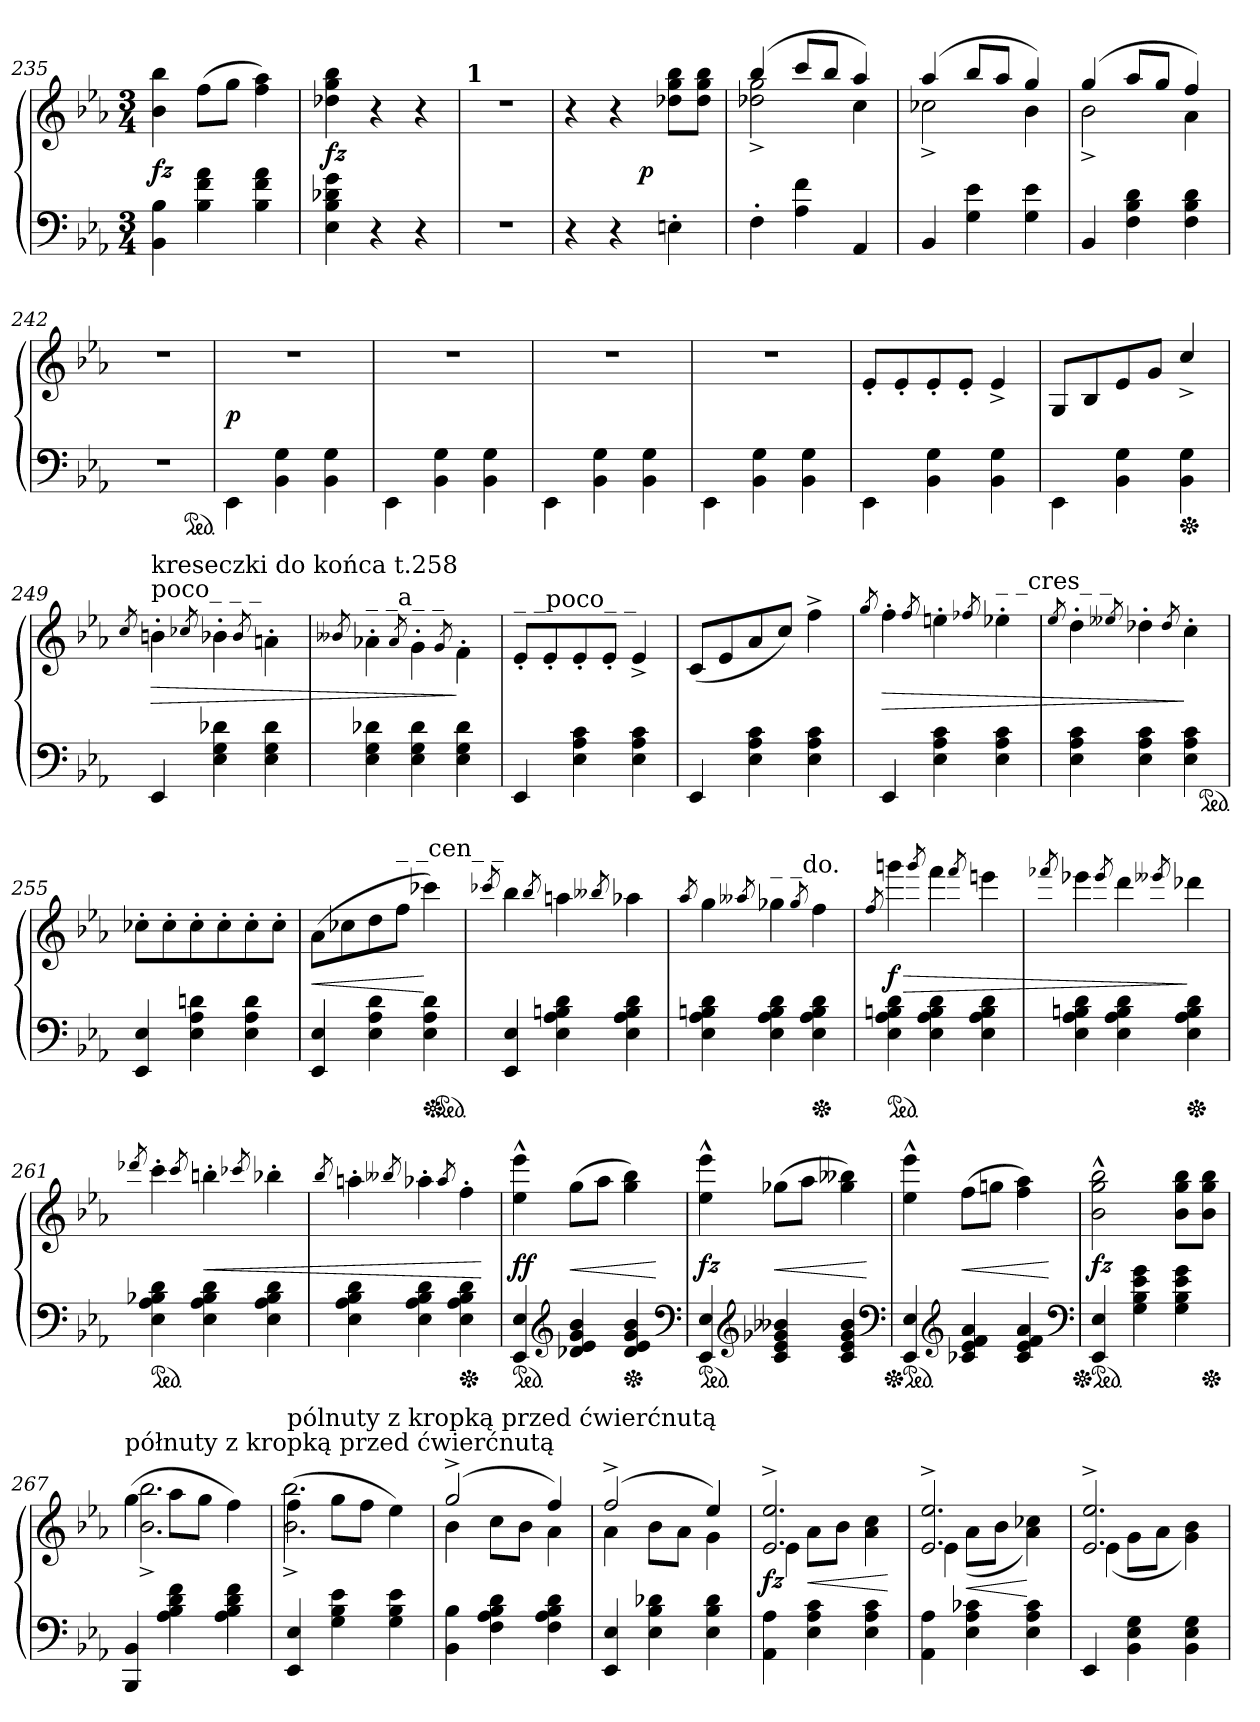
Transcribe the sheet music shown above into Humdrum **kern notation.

**kern	**kern	**dynam
*part1	*part1	*part1
*staff2	*staff1	*staff1/2
*clefF4	*clefG2	*
*k[b-e-a-]	*k[b-e-a-]	*
*M3/4	*M3/4	*
=235	=235	=235
4BB- 4B-	4b- 4bb-	fz
4B- 4f 4a-	(8ffL	.
.	8ggJ	.
4B- 4f 4a-	4ff 4aa-)	.
=236	=236	=236
4E- 4B- 4d-X 4g	4dd-X 4gg 4bb-	fz
4r	4r	.
4r	4r	.
=237	=237	=237
!	!LO:TX:a:B:t=1	!
2.rF	2.rdd	.
=238	=238	=238
*	*^	*
4r	4r	4.ryy	.
4r	4r	.	.
.	.	4.ryy	p
4En'	8dd-X 8gg 8bb-L	.	.
.	8dd- 8gg 8bb-J	.	.
=239	=239	=239	=239
4F'	(4bb-	2dd-X^ 2gg^	.
4A- 4f	8cccL	.	.
.	8bb-J	.	.
4AA-	4aa-)	4cc	.
=240	=240	=240	=240
4BB-	(4aa-	2cc-X^	.
4G 4e-	8bb-L	.	.
.	8aa-J	.	.
4G 4e-	4gg)	4b-	.
=241	=241	=241	=241
4BB-	(4gg	2b-^	.
4F 4B- 4d	8aa-L	.	.
.	8ggJ	.	.
4F 4B- 4d	4ff)	4a-	.
=242	=242	=242	=242
!	!LO:TX:a:B:t=1	!	!
*	*v	*v	*
2.rF	2.rdd	.
*ped	*	*
=243	=243	=243
4EE-\	2.rdd	p
4BB- 4G	.	.
4BB- 4G	.	.
=244	=244	=244
4EE-\	2.rdd	.
4BB- 4G	.	.
4BB- 4G	.	.
=245	=245	=245
4EE-\	2.rdd	.
4BB- 4G	.	.
4BB- 4G	.	.
=246	=246	=246
4EE-\	2.rdd	.
4BB- 4G	.	.
4BB- 4G	.	.
=247	=247	=247
4EE-\	8e-'L	.
.	8e-'	.
4BB- 4G	8e-'	.
.	8e-'J	.
4BB- 4G	4e-^	.
=248	=248	=248
4EE-\	8G/L	.
.	8B-/	.
4BB- 4G	8e-	.
.	8gJ	.
*Xped	*	*
4BB- 4G	4cc^/	.
=249	=249	=249
.	8qcc/	.
!	!LO:TX:a:t=poco_ _ _	!
!	!LO:TX:a:t=kreseczki do końca t.258	!
4EE-	4bn'	>
.	8qcc-X/	.
4E- 4G 4d-X	4b-X'	.
.	8qb-/	.
4E- 4G 4d-	4an'\	.
=250	=250	=250
.	8qb--X/	.
!	!LO:TX:a:t=_ _a_ _	!
4E- 4G 4d-X	4a-X'\	.
.	8qa-/	.
4E- 4G 4d-	4g'\	.
.	8qg/	.
4E- 4G 4d-	4f'\	]
=251	=251	=251
!	!LO:TX:a:t=_ _poco_ _	!
4EE-	8e-'L	.
.	8e-'	.
4E- 4A- 4c	8e-'	.
.	8e-'J	.
4E- 4A- 4c	4e-^	.
=252	=252	=252
4EE-	(8cL	.
.	8e-	.
4E- 4A- 4c	8a-	.
.	8ccJ)	.
4E- 4A- 4c	4ff^<	.
=253	=253	=253
.	8qgg/	.
4EE-	4ff'	>
.	8qff/	.
4E- 4A- 4c	4een'	.
.	8qff-X/	.
!	!LO:TX:a:t=_ _cres_ _	!
4E- 4A- 4c	4ee-X'	.
=254	=254	=254
.	8qee-/	.
4E- 4A- 4c	4dd'	.
.	8qee--X/	.
4E- 4A- 4c	4dd-X'	.
.	8qdd-/	.
4E- 4A- 4c	4cc'	]
*ped	*	*
=255	=255	=255
4EE- 4E-	8cc-X'L	.
.	8cc-'	.
4E- 4A- 4dn	8cc-'	.
.	8cc-'	.
4E- 4A- 4d	8cc-'	.
.	8cc-'J	.
=256	=256	=256
4EE- 4E-	(>8a-L	<
.	8cc-X	.
4E- 4A- 4d	8dd	.
!	!LO:TX:a:t=_ _cen_ _	!
.	8ffJ	.
*Xped	*	*
4E- 4A- 4d	4ccc-X)	[
*ped	*	*
=257	=257	=257
.	8qccc-X/	.
4EE- 4E-	4bb-	.
.	8qbb-/	.
4E- 4A- 4Bn 4d	4aan	.
.	8qbb--X/	.
4E- 4A- 4B 4d	4aa-X	.
=258	=258	=258
.	8qaa-/	.
4E- 4A- 4Bn 4d	4gg	.
.	8qaa--X/	.
!	!LO:TX:a:t=_ _do.	!
4E- 4A- 4B 4d	4gg-X	.
.	8qgg-/	.
*Xped	*	*
4E- 4A- 4B 4d	4ff	.
=259	=259	=259
.	8qff/	.
*ped	*	*
4E- 4A- 4Bn 4d	4gggn	> f
.	8qggg/	.
4E- 4A- 4B 4d	4fff	.
.	8qfff/	.
4E- 4A- 4B 4d	4eeen	.
=260	=260	=260
.	8qfff-X/	.
4E- 4A- 4Bn 4d	4eee-X	.
.	8qeee-/	.
4E- 4A- 4B 4d	4ddd	.
.	8qeee--X/	.
*Xped	*	*
4E- 4A- 4B 4d	4ddd-X	]
=261	=261	=261
.	8qddd-X/	.
*ped	*	*
4E- 4A- 4B-X 4d	4ccc'	.
.	8qccc/	.
4E- 4A- 4B- 4d	4bbn'	<
.	8qccc-X/	.
4E- 4A- 4B- 4d	4bb-X'	.
=262	=262	=262
.	8qbb-/	.
4E- 4A- 4B- 4d	4aan'	.
.	8qbb--X/	.
4E- 4A- 4B- 4d	4aa-X'	.
.	8qaa-/	.
*Xped	*	*
4E- 4A- 4B- 4d	4ff'	.
.	.	[
=263	=263	=263
*ped	*	*
4EE- 4E-	4ee-^^ 4eee-^^	ff
*clefG2	*	*
4d-X 4e- 4g 4b-	(8ggL	<
.	8aa-J	.
*Xped	*	*
4d- 4e- 4g 4b-	4gg 4bb-)	.
*clefF4	*	*
.	.	[
=264	=264	=264
*ped	*	*
4EE- 4E-	4ee-^^ 4eee-^^	fz
*clefG2	*	*
4c 4e- 4g-X 4b--X	(8gg-XL	<
.	8aa-J	.
4c 4e- 4g- 4b--	4gg- 4bb--X)	.
*clefF4	*	*
.	.	[
=265	=265	=265
*Xped	*	*
*ped	*	*
4EE- 4E-	4ee-^^ 4eee-^^	.
*clefG2	*	*
4c-X 4e- 4f 4a-	(8ffL	<
.	8ggnJ	.
4c- 4e- 4f 4a-	4ff 4aa-)	.
*clefF4	*	*
.	.	[
=266	=266	=266
*Xped	*	*
*ped	*	*
4EE- 4E-	2b-^^ 2gg^^ 2bb-^^	fz
4G 4B- 4e- 4g	.	.
4G 4B- 4e- 4g	8b- 8gg 8bb-L	.
*Xped	*	*
.	8b- 8gg 8bb-J	.
=267	=267	=267
*	*^	*
!	!LO:TX:a:t=półnuty z kropką przed ćwierćnutą	!	!
4BBB- 4BB-	(4gg\	2.b-^> 2.bb-^>	.
4A- 4B- 4d 4f	8aa-\L	.	.
.	8ggJ	.	.
4A- 4B- 4d 4f	4ff\)	.	.
=268	=268	=268	=268
!	!LO:TX:a:t=pólnuty z kropką przed ćwierćnutą	!	!
4EE- 4E-	(4ff\	2.b-^> 2.bb-^>	.
4G 4B- 4e-	8gg\L	.	.
.	8ffJ	.	.
4G 4B- 4e-	4ee-\)	.	.
=269	=269	=269	=269
4BB- 4B-	(>2gg^	4b-	.
4F 4A- 4B- 4d	.	8ccL	.
.	.	8b-J	.
4F 4A- 4B- 4d	4ff)	4a-	.
=270	=270	=270	=270
4EE- 4E-	(>2ff^	4a-	.
4E- 4B- 4d-X	.	8b-L	.
.	.	8a-J	.
4E- 4B- 4d-	4ee-)	4g	.
=271	=271	=271	=271
4AA- 4A-	2.e-^ 2.ee-^	4e-	fz
4E- 4A- 4c	.	8a-L	<
.	.	8b-J	.
4E- 4A- 4c	.	4a- 4cc	.
*	*v	*v	*
.	.	[
=272	=272	=272
*	*^	*
4AA- 4A-	2.e-^ 2.ee-^	4e-	.
4E- 4A- 4c-X	.	(>8a-L	<
.	.	8b-J	.
4E- 4A- 4c-	.	4a- 4cc-X)	[
=273	=273	=273	=273
4EE-	2.e-^ 2.ee-^	(>4e-	.
4BB- 4E- 4G	.	8gL	.
.	.	8a-J	.
4BB- 4E- 4G	.	4g 4b-)	.
*	*v	*v	*
=	=	=
*-	*-	*-
